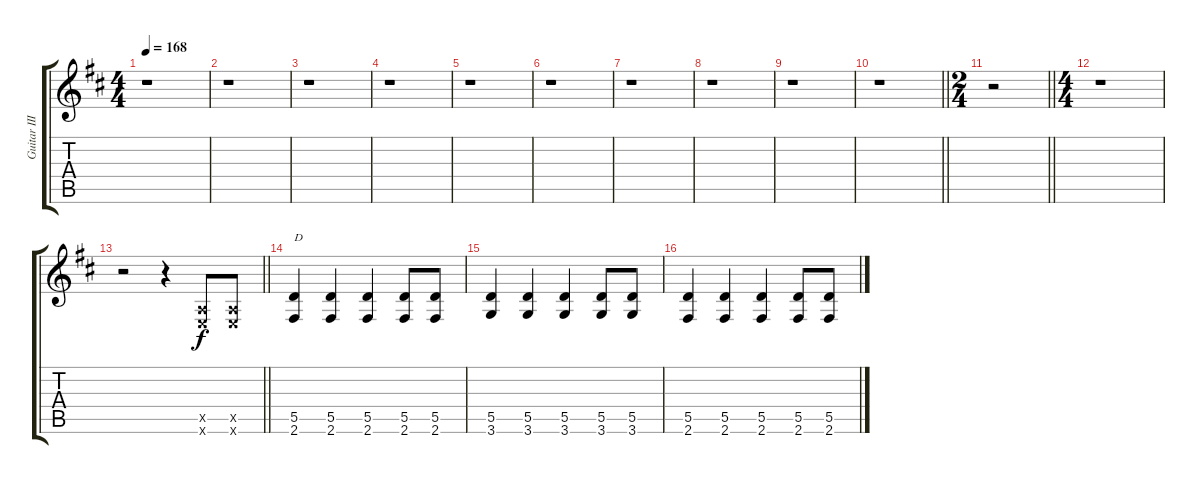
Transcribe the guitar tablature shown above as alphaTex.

\track ("Guitar III" "Guitar III") {instrument distortionguitar}
\staff {score tabs}
\tuning (E4 B3 G3 D3 A2 E2) {hide}
\ts (4 4)
\tempo 168
\clef g2
\ks d
r.1{dy f} |
r.1 |
r.1 |
r.1 |
r.1 |
r.1 |
r.1 |
r.1 |
r.1 |
\barLineRight lightlight
r.1 |
\ts (2 4)
\barLineRight lightlight
r.2 |
\ts (4 4)
r.1 |
\barLineRight lightlight
r.2 r.4 (0.5{x} 0.6{x}).8 (0.5{x} 0.6{x}).8 |
(5.5 2.6).4{txt "D"} (5.5 2.6).4 (5.5 2.6).4 (5.5 2.6).8 (5.5 2.6).8 |
(5.5 3.6).4 (5.5 3.6).4 (5.5 3.6).4 (5.5 3.6).8 (5.5 3.6).8 |
(5.5 2.6).4 (5.5 2.6).4 (5.5 2.6).4 (5.5 2.6).8 (5.5 2.6).8
